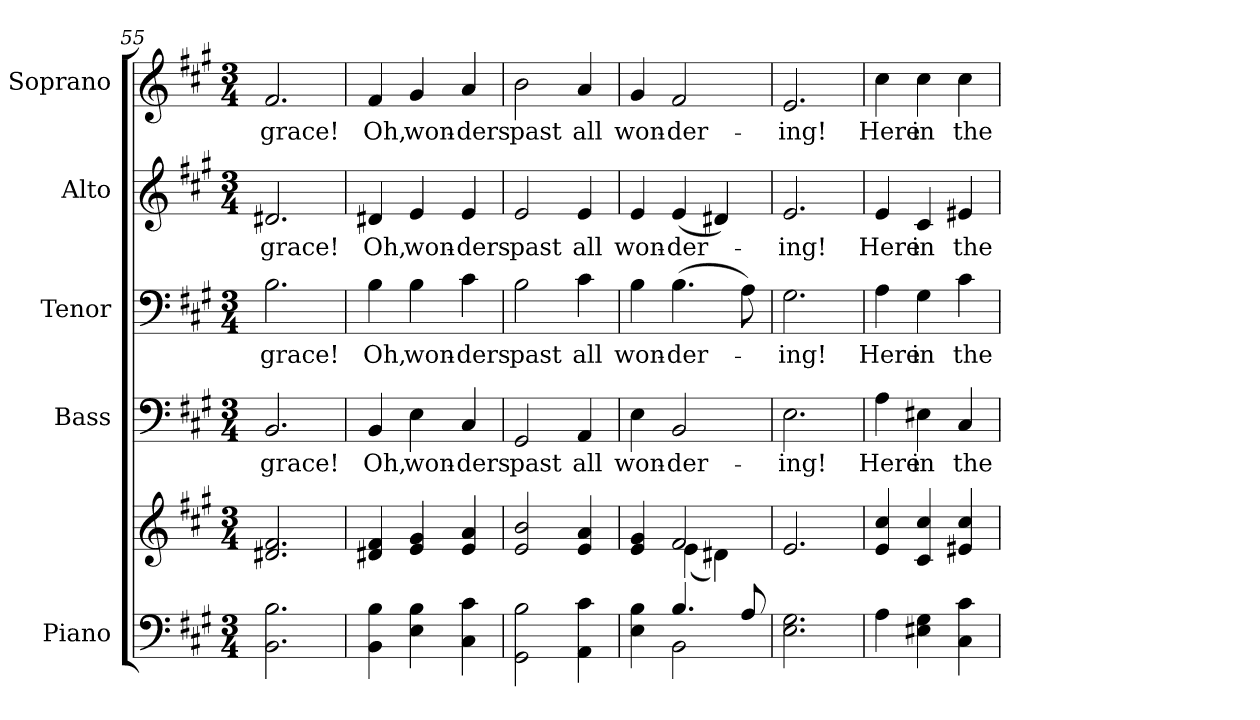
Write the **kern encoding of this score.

**kern	**kern	**kern	**text	**kern	**text	**kern	**text	**kern	**text
*part5	*part5	*part4	*part4	*part3	*part3	*part2	*part2	*part1	*part1
*staff6	*staff5	*staff4	*staff4	*staff3	*staff3	*staff2	*staff2	*staff1	*staff1
*I"Piano	*	*I"Bass	*	*I"Tenor	*	*I"Alto	*	*I"Soprano	*
*I'Pno.	*	*I'B.	*	*I'T.	*	*I'A.	*	*I'S.	*
*clefF4	*clefG2	*clefF4	*	*clefF4	*	*clefG2	*	*clefG2	*
*k[f#c#g#]	*k[f#c#g#]	*k[f#c#g#]	*	*k[f#c#g#]	*	*k[f#c#g#]	*	*k[f#c#g#]	*
*A:	*A:	*A:	*	*A:	*	*A:	*	*A:	*
*M3/4	*M3/4	*M3/4	*	*M3/4	*	*M3/4	*	*M3/4	*
=55	=55	=55	=55	=55	=55	=55	=55	=55	=55
!	!	!	!LO:LY:b:color=#000000	!	!	!	!	!	!
!	!	!	!	!	!LO:LY:b:color=#000000	!	!	!	!
!	!	!	!	!	!	!	!LO:LY:b:color=#000000	!	!
!	!	!	!	!	!	!	!	!	!LO:LY:b:color=#000000
2.BBi\ 2.Bi	2.d#Xi/ 2.f#i	2.BBi/	grace!	2.Bi\	grace!	2.d#Xi/	grace!	2.f#i/	grace!
!!LO:PB:g=z
=56	=56	=56	=56	=56	=56	=56	=56	=56	=56
!	!	!	!LO:LY:b:color=#000000	!	!	!	!	!	!
!	!	!	!	!	!LO:LY:b:color=#000000	!	!	!	!
!	!	!	!	!	!	!	!LO:LY:b:color=#000000	!	!
!	!	!	!	!	!	!	!	!	!LO:LY:b:color=#000000
4BBi\ 4Bi	4d#Xi/ 4f#i	4BBi/	Oh,	4Bi\	Oh,	4d#Xi/	Oh,	4f#i/	Oh,
!	!	!	!LO:LY:b:color=#000000	!	!	!	!	!	!
!	!	!	!	!	!LO:LY:b:color=#000000	!	!	!	!
!	!	!	!	!	!	!	!LO:LY:b:color=#000000	!	!
!	!	!	!	!	!	!	!	!	!LO:LY:b:color=#000000
4Ei\ 4Bi	4ei/ 4g#i	4Ei\	won-	4Bi\	won-	4ei/	won-	4g#i/	won-
!	!	!	!LO:LY:b:color=#000000	!	!	!	!	!	!
!	!	!	!	!	!LO:LY:b:color=#000000	!	!	!	!
!	!	!	!	!	!	!	!LO:LY:b:color=#000000	!	!
!	!	!	!	!	!	!	!	!	!LO:LY:b:color=#000000
4C#i\ 4c#i	4ei/ 4ai	4C#i/	-ders	4c#i\	-ders	4ei/	-ders	4ai/	-ders
=57	=57	=57	=57	=57	=57	=57	=57	=57	=57
!	!	!	!LO:LY:b:color=#000000	!	!	!	!	!	!
!	!	!	!	!	!LO:LY:b:color=#000000	!	!	!	!
!	!	!	!	!	!	!	!LO:LY:b:color=#000000	!	!
!	!	!	!	!	!	!	!	!	!LO:LY:b:color=#000000
2GG#i\ 2Bi	2ei/ 2bi	2GG#i/	past	2Bi\	past	2ei/	past	2bi\	past
!	!	!	!LO:LY:b:color=#000000	!	!	!	!	!	!
!	!	!	!	!	!LO:LY:b:color=#000000	!	!	!	!
!	!	!	!	!	!	!	!LO:LY:b:color=#000000	!	!
!	!	!	!	!	!	!	!	!	!LO:LY:b:color=#000000
4AAi\ 4c#i	4ei/ 4ai	4AAi/	all	4c#i\	all	4ei/	all	4ai/	all
=58	=58	=58	=58	=58	=58	=58	=58	=58	=58
*^	*^	*	*	*	*	*	*	*	*
!	!	!	!	!	!LO:LY:b:color=#000000	!	!	!	!	!	!
!	!	!	!	!	!	!	!LO:LY:b:color=#000000	!	!	!	!
!	!	!	!	!	!	!	!	!	!LO:LY:b:color=#000000	!	!
!	!	!	!	!	!	!	!	!	!	!	!LO:LY:b:color=#000000
4Ei\ 4Bi	4ryy	4ei/ 4g#i	4ryy	4Ei\	won-	4Bi\	won-	4ei/	won-	4g#i/	won-
!	!	!	!	!	!LO:LY:b:color=#000000	!	!	!	!	!	!
!	!	!	!	!	!	!	!LO:LY:b:color=#000000	!	!	!	!
!	!	!	!	!	!	!	!	!	!LO:LY:b:color=#000000	!	!
!	!	!	!	!	!	!	!	!	!	!	!LO:LY:b:color=#000000
4.Bi/	2BBi\	2f#i/	(4ei\	2BBi/	-der-	(4.Bi\	-der-	(4ei/	-der-	2f#i/	-der-
.	.	.	4d#Xi\)	.	.	.	.	4d#Xi/)	.	.	.
8Ai/	.	.	.	.	.	8Ai\)	.	.	.	.	.
*v	*v	*	*	*	*	*	*	*	*	*	*
*	*v	*v	*	*	*	*	*	*	*	*
!!LO:PB:g=z
=59	=59	=59	=59	=59	=59	=59	=59	=59	=59
!	!	!	!LO:LY:b:color=#000000	!	!	!	!	!	!
!	!	!	!	!	!LO:LY:b:color=#000000	!	!	!	!
!	!	!	!	!	!	!	!LO:LY:b:color=#000000	!	!
!	!	!	!	!	!	!	!	!	!LO:LY:b:color=#000000
2.Ei\ 2.G#i	2.ei/	2.Ei\	-ing!	2.G#i\	-ing!	2.ei/	-ing!	2.ei/	-ing!
=60	=60	=60	=60	=60	=60	=60	=60	=60	=60
!	!	!	!LO:LY:b:color=#000000	!	!	!	!	!	!
!	!	!	!	!	!LO:LY:b:color=#000000	!	!	!	!
!	!	!	!	!	!	!	!LO:LY:b:color=#000000	!	!
!	!	!	!	!	!	!	!	!	!LO:LY:b:color=#000000
4Ai\	4ei/ 4cc#i	4Ai\	Here	4Ai\	Here	4ei/	Here	4cc#i\	Here
!	!	!	!LO:LY:b:color=#000000	!	!	!	!	!	!
!	!	!	!	!	!LO:LY:b:color=#000000	!	!	!	!
!	!	!	!	!	!	!	!LO:LY:b:color=#000000	!	!
!	!	!	!	!	!	!	!	!	!LO:LY:b:color=#000000
4E#Xi\ 4G#i	4c#i/ 4cc#i	4E#Xi\	in	4G#i\	in	4c#i/	in	4cc#i\	in
!	!	!	!LO:LY:b:color=#000000	!	!	!	!	!	!
!	!	!	!	!	!LO:LY:b:color=#000000	!	!	!	!
!	!	!	!	!	!	!	!LO:LY:b:color=#000000	!	!
!	!	!	!	!	!	!	!	!	!LO:LY:b:color=#000000
4C#i\ 4c#i	4e#Xi/ 4cc#i	4C#i/	the	4c#i\	the	4e#Xi/	the	4cc#i\	the
=	=	=	=	=	=	=	=	=	=
*-	*-	*-	*-	*-	*-	*-	*-	*-	*-
